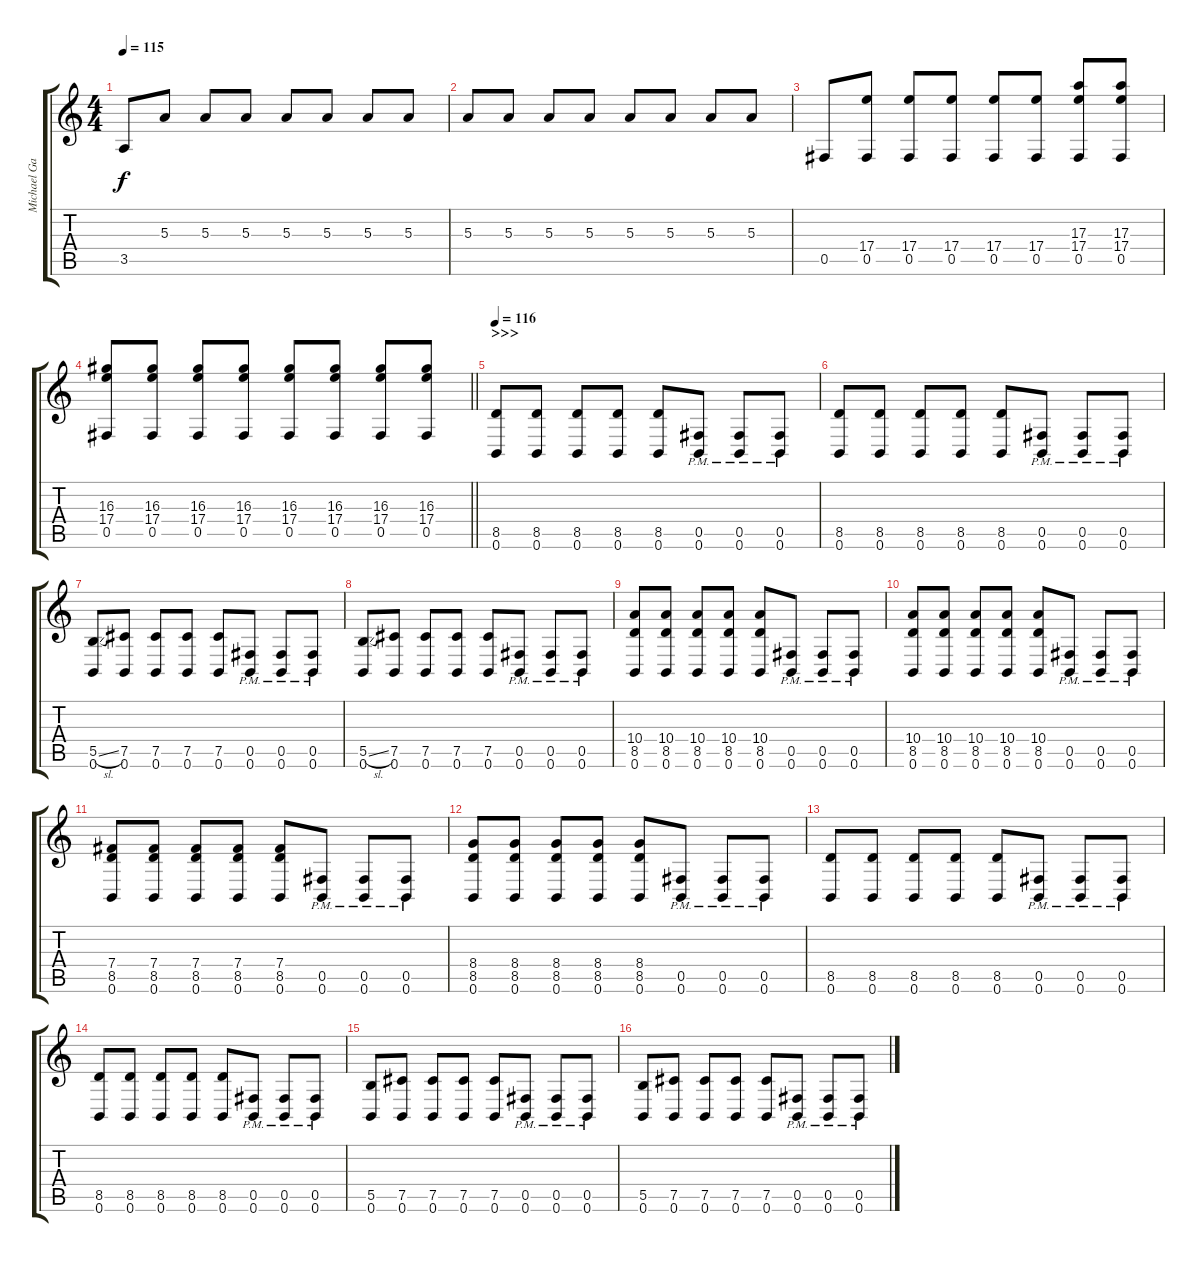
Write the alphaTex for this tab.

\track ("Michael Gallagher" "Michael Ga") {instrument distortionguitar}
\staff {score tabs}
\tuning (Db4 Ab3 E3 B2 Gb2 B1) {hide}
\ts (4 4)
\tempo 115
\clef g2
\ks c
3.5.8{dy f} 5.3.8 5.3.8 5.3.8 5.3.8 5.3.8 5.3.8 5.3.8 |
5.3.8 5.3.8 5.3.8 5.3.8 5.3.8 5.3.8 5.3.8 5.3.8 |
0.5.8 (17.4 0.5).8 (17.4 0.5).8 (17.4 0.5).8 (17.4 0.5).8 (17.4 0.5).8 (17.3 17.4 0.5).8 (17.3 17.4 0.5).8 |
\barLineRight lightlight
(16.3 17.4 0.5).8 (16.3 17.4 0.5).8 (16.3 17.4 0.5).8 (16.3 17.4 0.5).8 (16.3 17.4 0.5).8 (16.3 17.4 0.5).8 (16.3 17.4 0.5).8 (16.3 17.4 0.5).8 |
\section ("" ">>>")
\tempo 116
(8.5 0.6).8{instrument distortionguitar} (8.5 0.6).8 (8.5 0.6).8 (8.5 0.6).8 (8.5 0.6).8 (0.5{pm} 0.6{pm}).8 (0.5{pm} 0.6{pm}).8 (0.5{pm} 0.6{pm}).8 |
(8.5 0.6).8 (8.5 0.6).8 (8.5 0.6).8 (8.5 0.6).8 (8.5 0.6).8 (0.5{pm} 0.6{pm}).8 (0.5{pm} 0.6{pm}).8 (0.5{pm} 0.6{pm}).8 |
(5.5{sl} 0.6).8 (7.5 0.6).8 (7.5 0.6).8 (7.5 0.6).8 (7.5 0.6).8 (0.5{pm} 0.6{pm}).8 (0.5{pm} 0.6{pm}).8 (0.5{pm} 0.6{pm}).8 |
(5.5{sl} 0.6).8 (7.5 0.6).8 (7.5 0.6).8 (7.5 0.6).8 (7.5 0.6).8 (0.5{pm} 0.6{pm}).8 (0.5{pm} 0.6{pm}).8 (0.5{pm} 0.6{pm}).8 |
(10.4 8.5 0.6).8 (10.4 8.5 0.6).8 (10.4 8.5 0.6).8 (10.4 8.5 0.6).8 (10.4 8.5 0.6).8 (0.5{pm} 0.6{pm}).8 (0.5{pm} 0.6{pm}).8 (0.5{pm} 0.6{pm}).8 |
(10.4 8.5 0.6).8 (10.4 8.5 0.6).8 (10.4 8.5 0.6).8 (10.4 8.5 0.6).8 (10.4 8.5 0.6).8 (0.5{pm} 0.6{pm}).8 (0.5{pm} 0.6{pm}).8 (0.5{pm} 0.6{pm}).8 |
(7.4 8.5 0.6).8 (7.4 8.5 0.6).8 (7.4 8.5 0.6).8 (7.4 8.5 0.6).8 (7.4 8.5 0.6).8 (0.5{pm} 0.6{pm}).8 (0.5{pm} 0.6{pm}).8 (0.5{pm} 0.6{pm}).8 |
(8.4 8.5 0.6).8 (8.4 8.5 0.6).8 (8.4 8.5 0.6).8 (8.4 8.5 0.6).8 (8.4 8.5 0.6).8 (0.5{pm} 0.6{pm}).8 (0.5{pm} 0.6{pm}).8 (0.5{pm} 0.6{pm}).8 |
(8.5 0.6).8 (8.5 0.6).8 (8.5 0.6).8 (8.5 0.6).8 (8.5 0.6).8 (0.5{pm} 0.6{pm}).8 (0.5{pm} 0.6{pm}).8 (0.5{pm} 0.6{pm}).8 |
(8.5 0.6).8 (8.5 0.6).8 (8.5 0.6).8 (8.5 0.6).8 (8.5 0.6).8 (0.5{pm} 0.6{pm}).8 (0.5{pm} 0.6{pm}).8 (0.5{pm} 0.6{pm}).8 |
(5.5 0.6).8 (7.5 0.6).8 (7.5 0.6).8 (7.5 0.6).8 (7.5 0.6).8 (0.5{pm} 0.6{pm}).8 (0.5{pm} 0.6{pm}).8 (0.5{pm} 0.6{pm}).8 |
(5.5 0.6).8 (7.5 0.6).8 (7.5 0.6).8 (7.5 0.6).8 (7.5 0.6).8 (0.5{pm} 0.6{pm}).8 (0.5{pm} 0.6{pm}).8 (0.5{pm} 0.6{pm}).8
